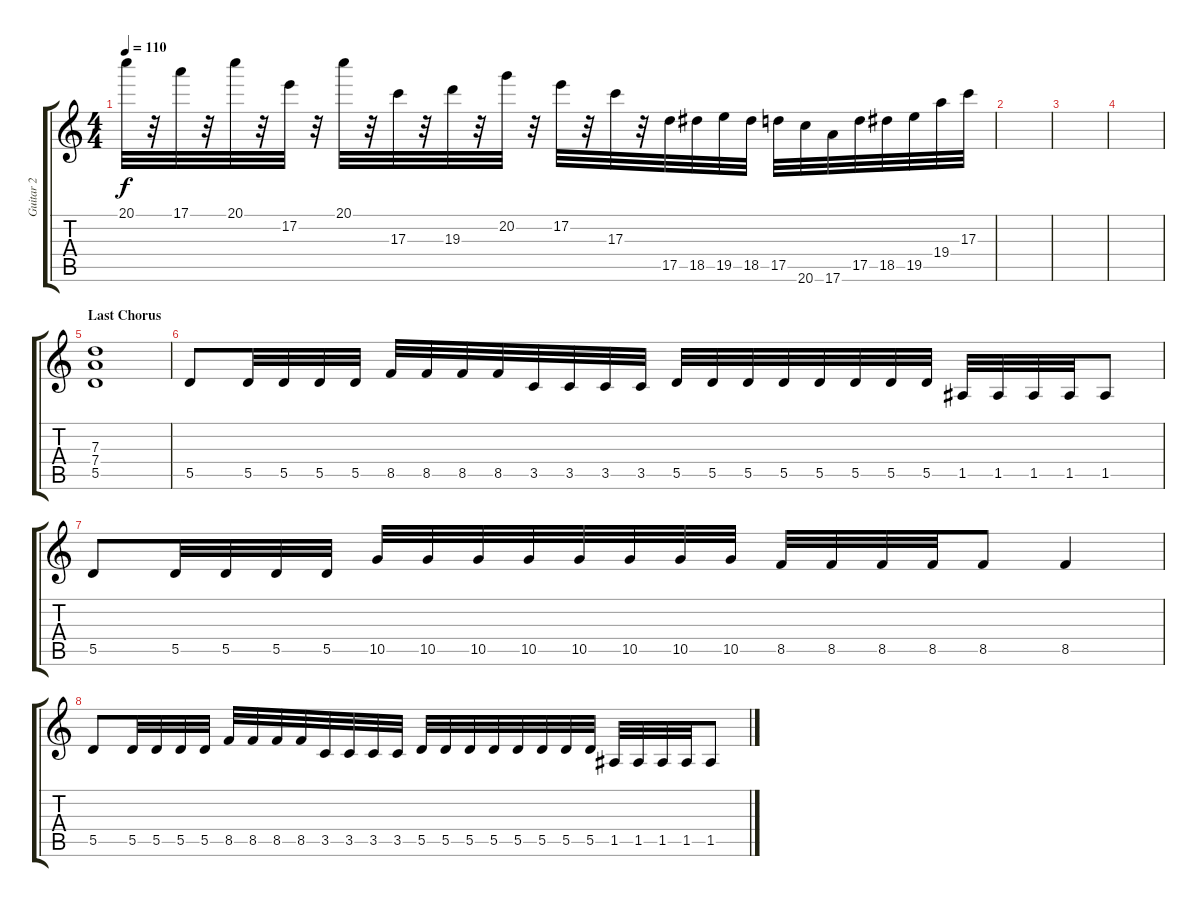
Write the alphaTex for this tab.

\track ("Guitar 2" "Guitar 2") {instrument distortionguitar}
\staff {score tabs}
\tuning (E4 B3 G3 D3 A2 E2) {hide}
\ts (4 4)
\tempo 110
\clef g2
\ks c
20.1.32{dy f} r.32 17.1.32 r.32 20.1.32 r.32 17.2.32 r.32 20.1.32 r.32 17.3.32 r.32 19.3.32 r.32 20.2.32 r.32 17.2.32 r.32 17.3.32 r.32 17.5.32 18.5.32 19.5.32 18.5.32 17.5.32 20.6.32 17.6.32 17.5.32 18.5.32 19.5.32 19.4.32 17.3.32 |
|
|
|
\section ("" "Last Chorus")
(7.3 7.4 5.5).1 |
5.5.8 5.5.32 5.5.32 5.5.32 5.5.32 8.5.32 8.5.32 8.5.32 8.5.32 3.5.32 3.5.32 3.5.32 3.5.32 5.5.32 5.5.32 5.5.32 5.5.32 5.5.32 5.5.32 5.5.32 5.5.32 1.5.32 1.5.32 1.5.32 1.5.32 1.5.8 |
5.5.8 5.5.32 5.5.32 5.5.32 5.5.32 10.5.32 10.5.32 10.5.32 10.5.32 10.5.32 10.5.32 10.5.32 10.5.32 8.5.32 8.5.32 8.5.32 8.5.32 8.5.8 8.5.4 |
5.5.8 5.5.32 5.5.32 5.5.32 5.5.32 8.5.32 8.5.32 8.5.32 8.5.32 3.5.32 3.5.32 3.5.32 3.5.32 5.5.32 5.5.32 5.5.32 5.5.32 5.5.32 5.5.32 5.5.32 5.5.32 1.5.32 1.5.32 1.5.32 1.5.32 1.5.8
